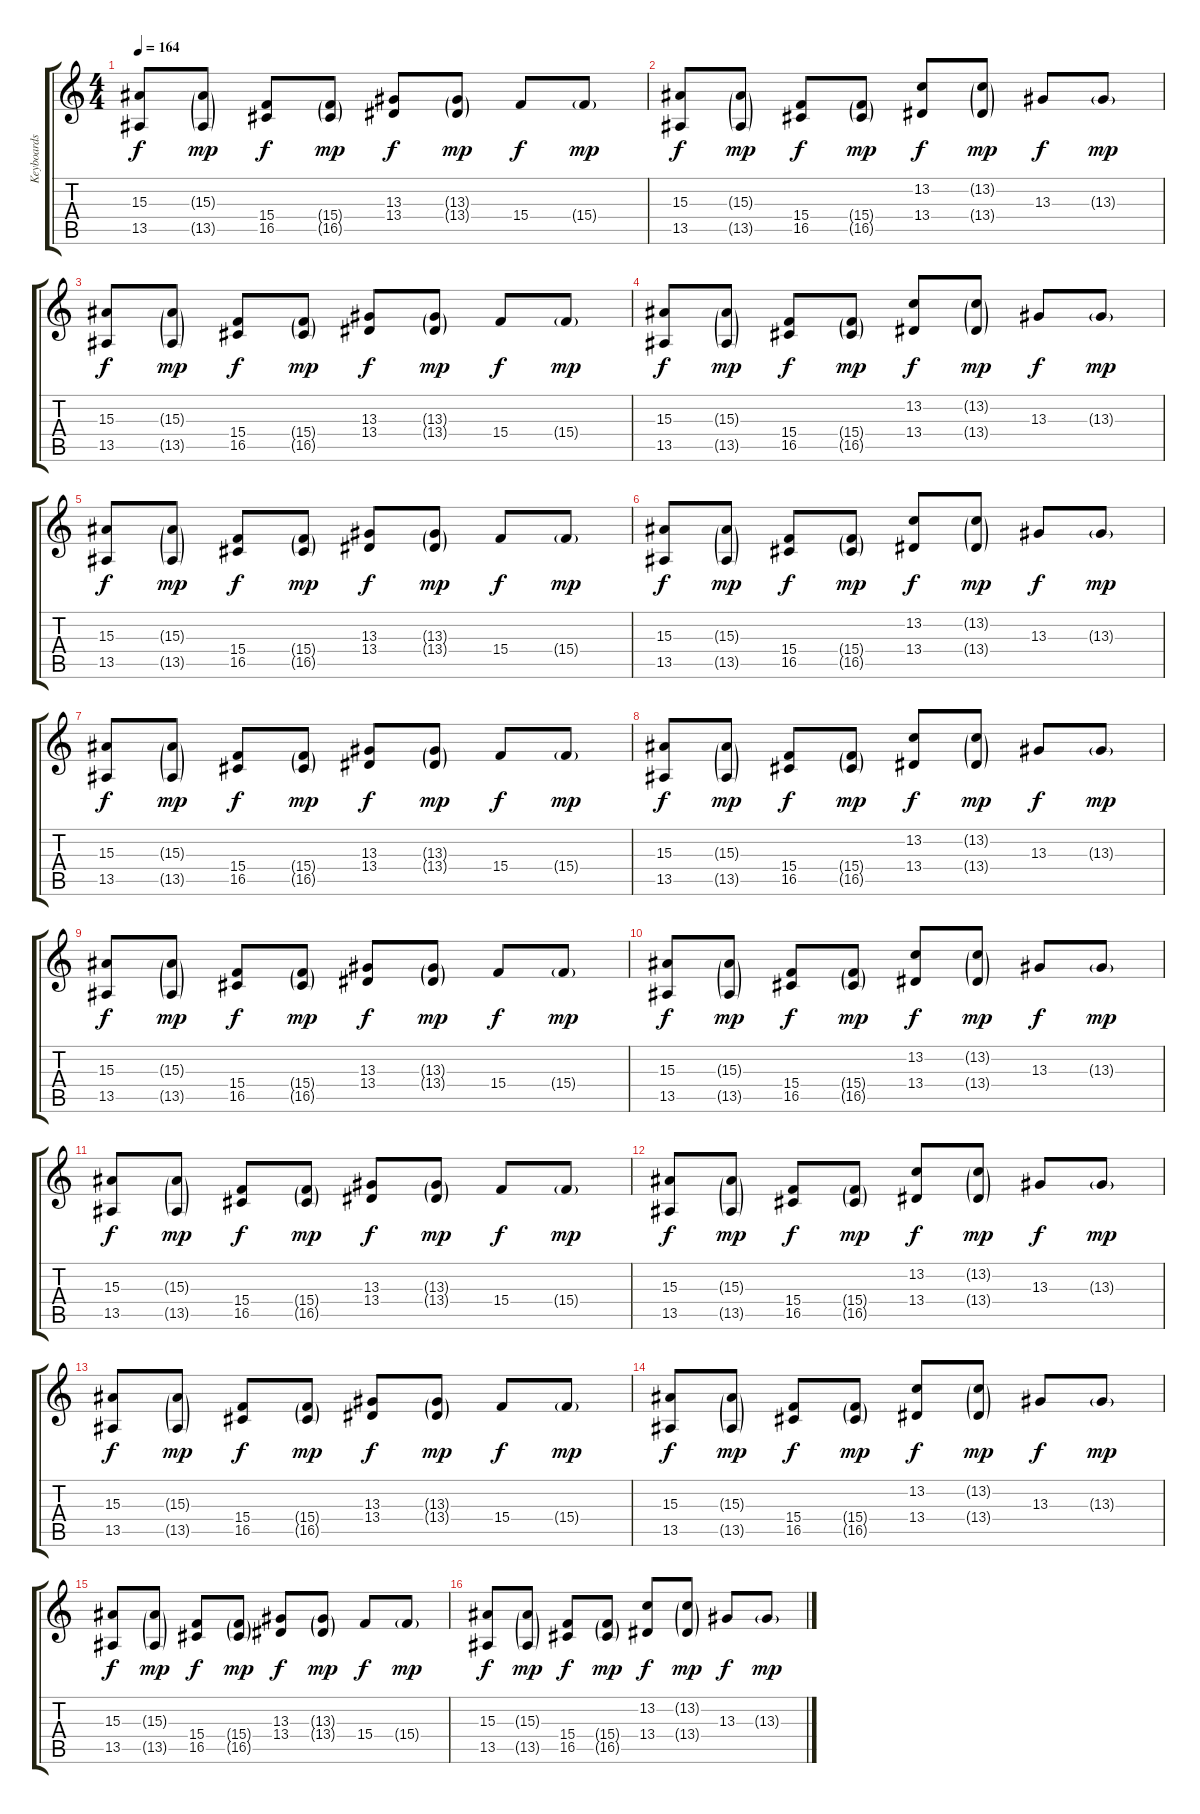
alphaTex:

\track ("Keyboards" "Keyboards") {instrument pad1newage}
\staff {score tabs}
\tuning (E4 B3 G3 D3 A2 E2) {hide}
\ts (4 4)
\tempo 164
\clef g2
\ks c
(15.3 13.5).8{dy f} (15.3{g} 13.5{g}).8{dy mp} (15.4 16.5).8{dy f} (15.4{g} 16.5{g}).8{dy mp} (13.3 13.4).8{dy f} (13.3{g} 13.4{g}).8{dy mp} 15.4.8{dy f} 15.4{g}.8{dy mp} |
(15.3 13.5).8{dy f} (15.3{g} 13.5{g}).8{dy mp} (15.4 16.5).8{dy f} (15.4{g} 16.5{g}).8{dy mp} (13.2 13.4).8{dy f} (13.2{g} 13.4{g}).8{dy mp} 13.3.8{dy f} 13.3{g}.8{dy mp} |
(15.3 13.5).8{dy f} (15.3{g} 13.5{g}).8{dy mp} (15.4 16.5).8{dy f} (15.4{g} 16.5{g}).8{dy mp} (13.3 13.4).8{dy f} (13.3{g} 13.4{g}).8{dy mp} 15.4.8{dy f} 15.4{g}.8{dy mp} |
(15.3 13.5).8{dy f} (15.3{g} 13.5{g}).8{dy mp} (15.4 16.5).8{dy f} (15.4{g} 16.5{g}).8{dy mp} (13.2 13.4).8{dy f} (13.2{g} 13.4{g}).8{dy mp} 13.3.8{dy f} 13.3{g}.8{dy mp} |
(15.3 13.5).8{dy f} (15.3{g} 13.5{g}).8{dy mp} (15.4 16.5).8{dy f} (15.4{g} 16.5{g}).8{dy mp} (13.3 13.4).8{dy f} (13.3{g} 13.4{g}).8{dy mp} 15.4.8{dy f} 15.4{g}.8{dy mp} |
(15.3 13.5).8{dy f} (15.3{g} 13.5{g}).8{dy mp} (15.4 16.5).8{dy f} (15.4{g} 16.5{g}).8{dy mp} (13.2 13.4).8{dy f} (13.2{g} 13.4{g}).8{dy mp} 13.3.8{dy f} 13.3{g}.8{dy mp} |
(15.3 13.5).8{dy f} (15.3{g} 13.5{g}).8{dy mp} (15.4 16.5).8{dy f} (15.4{g} 16.5{g}).8{dy mp} (13.3 13.4).8{dy f} (13.3{g} 13.4{g}).8{dy mp} 15.4.8{dy f} 15.4{g}.8{dy mp} |
(15.3 13.5).8{dy f} (15.3{g} 13.5{g}).8{dy mp} (15.4 16.5).8{dy f} (15.4{g} 16.5{g}).8{dy mp} (13.2 13.4).8{dy f} (13.2{g} 13.4{g}).8{dy mp} 13.3.8{dy f} 13.3{g}.8{dy mp} |
(15.3 13.5).8{dy f} (15.3{g} 13.5{g}).8{dy mp} (15.4 16.5).8{dy f} (15.4{g} 16.5{g}).8{dy mp} (13.3 13.4).8{dy f} (13.3{g} 13.4{g}).8{dy mp} 15.4.8{dy f} 15.4{g}.8{dy mp} |
(15.3 13.5).8{dy f} (15.3{g} 13.5{g}).8{dy mp} (15.4 16.5).8{dy f} (15.4{g} 16.5{g}).8{dy mp} (13.2 13.4).8{dy f} (13.2{g} 13.4{g}).8{dy mp} 13.3.8{dy f} 13.3{g}.8{dy mp} |
(15.3 13.5).8{dy f} (15.3{g} 13.5{g}).8{dy mp} (15.4 16.5).8{dy f} (15.4{g} 16.5{g}).8{dy mp} (13.3 13.4).8{dy f} (13.3{g} 13.4{g}).8{dy mp} 15.4.8{dy f} 15.4{g}.8{dy mp} |
(15.3 13.5).8{dy f} (15.3{g} 13.5{g}).8{dy mp} (15.4 16.5).8{dy f} (15.4{g} 16.5{g}).8{dy mp} (13.2 13.4).8{dy f} (13.2{g} 13.4{g}).8{dy mp} 13.3.8{dy f} 13.3{g}.8{dy mp} |
(15.3 13.5).8{dy f} (15.3{g} 13.5{g}).8{dy mp} (15.4 16.5).8{dy f} (15.4{g} 16.5{g}).8{dy mp} (13.3 13.4).8{dy f} (13.3{g} 13.4{g}).8{dy mp} 15.4.8{dy f} 15.4{g}.8{dy mp} |
(15.3 13.5).8{dy f} (15.3{g} 13.5{g}).8{dy mp} (15.4 16.5).8{dy f} (15.4{g} 16.5{g}).8{dy mp} (13.2 13.4).8{dy f} (13.2{g} 13.4{g}).8{dy mp} 13.3.8{dy f} 13.3{g}.8{dy mp} |
(15.3 13.5).8{dy f} (15.3{g} 13.5{g}).8{dy mp} (15.4 16.5).8{dy f} (15.4{g} 16.5{g}).8{dy mp} (13.3 13.4).8{dy f} (13.3{g} 13.4{g}).8{dy mp} 15.4.8{dy f} 15.4{g}.8{dy mp} |
(15.3 13.5).8{dy f} (15.3{g} 13.5{g}).8{dy mp} (15.4 16.5).8{dy f} (15.4{g} 16.5{g}).8{dy mp} (13.2 13.4).8{dy f} (13.2{g} 13.4{g}).8{dy mp} 13.3.8{dy f} 13.3{g}.8{dy mp}
